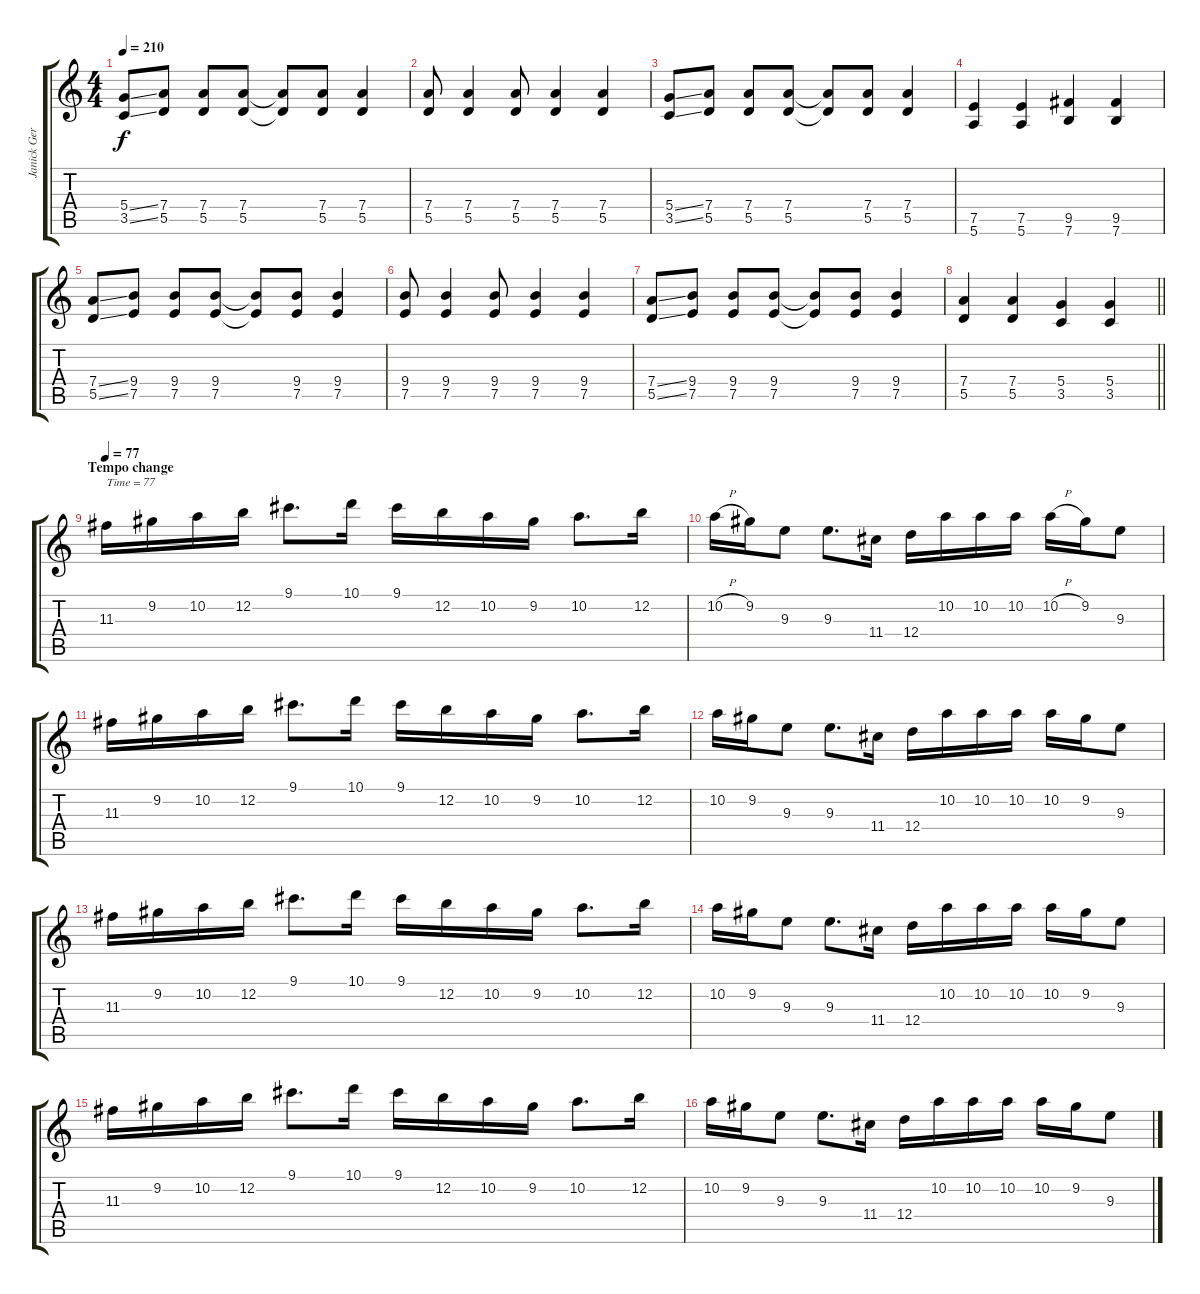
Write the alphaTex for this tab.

\track ("Janick Gers" "Janick Ger") {instrument distortionguitar}
\staff {score tabs}
\tuning (E4 B3 G3 D3 A2 E2) {hide}
\ts (4 4)
\tempo 210
\clef g2
\ks c
(5.4{ss} 3.5{ss}).8{dy f} (7.4 5.5).8 (7.4 5.5).8 (7.4 5.5).8 (7.4{t} 5.5{t}).8 (7.4 5.5).8 (7.4 5.5).4 |
(7.4 5.5).8 (7.4 5.5).4 (7.4 5.5).8 (7.4 5.5).4 (7.4 5.5).4 |
(5.4{ss} 3.5{ss}).8 (7.4 5.5).8 (7.4 5.5).8 (7.4 5.5).8 (7.4{t} 5.5{t}).8 (7.4 5.5).8 (7.4 5.5).4 |
(7.5 5.6).4 (7.5 5.6).4 (9.5 7.6).4 (9.5 7.6).4 |
(7.4{ss} 5.5{ss}).8 (9.4 7.5).8 (9.4 7.5).8 (9.4 7.5).8 (9.4{t} 7.5{t}).8 (9.4 7.5).8 (9.4 7.5).4 |
(9.4 7.5).8 (9.4 7.5).4 (9.4 7.5).8 (9.4 7.5).4 (9.4 7.5).4 |
(7.4{ss} 5.5{ss}).8 (9.4 7.5).8 (9.4 7.5).8 (9.4 7.5).8 (9.4{t} 7.5{t}).8 (9.4 7.5).8 (9.4 7.5).4 |
\barLineRight lightlight
(7.4 5.5).4 (7.4 5.5).4 (5.4 3.5).4 (5.4 3.5).4 |
\section ("" "Tempo change")
\tempo 77
11.3.16{txt "Time = 77"} 9.2.16 10.2.16 12.2.16 9.1.8{d} 10.1.16 9.1.16 12.2.16 10.2.16 9.2.16 10.2.8{d} 12.2.16 |
10.2{h}.16 9.2.16 9.3.8 9.3.8{d} 11.4.16 12.4.16 10.2.16 10.2.16 10.2.16 10.2{h}.16 9.2.16 9.3.8 |
11.3.16 9.2.16 10.2.16 12.2.16 9.1.8{d} 10.1.16 9.1.16 12.2.16 10.2.16 9.2.16 10.2.8{d} 12.2.16 |
10.2.16 9.2.16 9.3.8 9.3.8{d} 11.4.16 12.4.16 10.2.16 10.2.16 10.2.16 10.2.16 9.2.16 9.3.8 |
11.3.16 9.2.16 10.2.16 12.2.16 9.1.8{d} 10.1.16 9.1.16 12.2.16 10.2.16 9.2.16 10.2.8{d} 12.2.16 |
10.2.16 9.2.16 9.3.8 9.3.8{d} 11.4.16 12.4.16 10.2.16 10.2.16 10.2.16 10.2.16 9.2.16 9.3.8 |
11.3.16 9.2.16 10.2.16 12.2.16 9.1.8{d} 10.1.16 9.1.16 12.2.16 10.2.16 9.2.16 10.2.8{d} 12.2.16 |
10.2.16 9.2.16 9.3.8 9.3.8{d} 11.4.16 12.4.16 10.2.16 10.2.16 10.2.16 10.2.16 9.2.16 9.3.8
